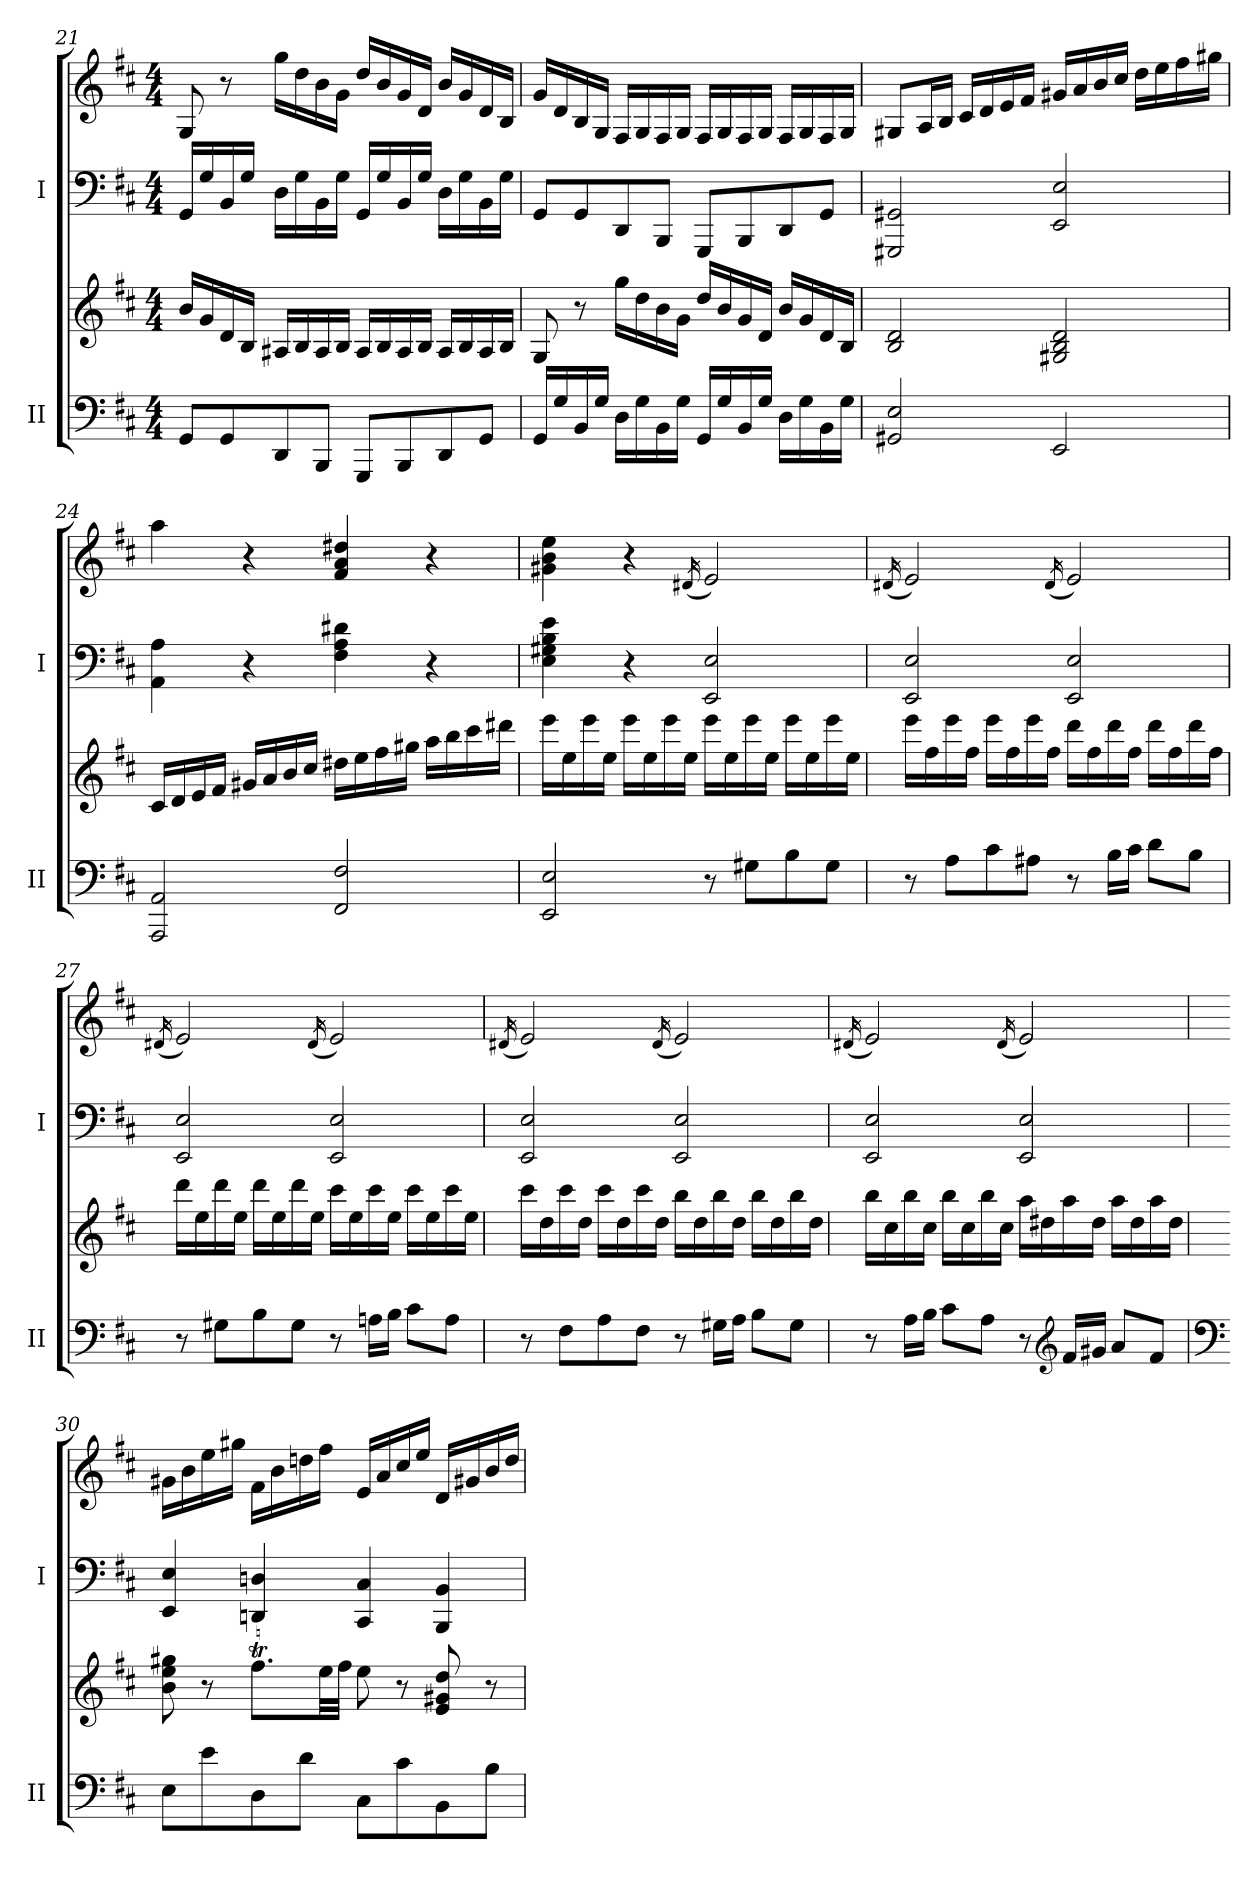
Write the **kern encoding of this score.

**kern	**kern	**kern	**kern
*part2	*part2	*part1	*part1
*staff4	*staff3	*staff2	*staff1
*I"II	*	*I"I	*
*I'II	*	*I'I	*
!!LO:LB:g=z
*clefF4	*clefG2	*clefF4	*clefG2
*k[f#c#]	*k[f#c#]	*k[f#c#]	*k[f#c#]
*M4/4	*M4/4	*M4/4	*M4/4
=21	=21	=21	=21
8GG/L	16b/LL	16GG/LL	8G/
.	16g/	16G/	.
8GG/	16d/	16BB/	8r
.	16B/JJ	16G/JJ	.
8DD/	16A#X/LL	16D\LL	16gg\LL
.	16B/	16G\	16dd\
8BBB/J	16A#/	16BB\	16b\
.	16B/JJ	16G\JJ	16g\JJ
8GGG/L	16A#/LL	16GG/LL	16dd/LL
.	16B/	16G/	16b/
8BBB/	16A#/	16BB/	16g/
.	16B/JJ	16G/JJ	16d/JJ
8DD/	16A#/LL	16D\LL	16b/LL
.	16B/	16G\	16g/
8GG/J	16A#/	16BB\	16d/
.	16B/JJ	16G\JJ	16B/JJ
=22	=22	=22	=22
16GG/LL	8G/	8GG/L	16g/LL
16G/	.	.	16d/
16BB/	8r	8GG/	16B/
16G/JJ	.	.	16G/JJ
16D\LL	16gg\LL	8DD/	16F#/LL
16G\	16dd\	.	16G/
16BB\	16b\	8BBB/J	16F#/
16G\JJ	16g\JJ	.	16G/JJ
16GG/LL	16dd/LL	8GGG/L	16F#/LL
16G/	16b/	.	16G/
16BB/	16g/	8BBB/	16F#/
16G/JJ	16d/JJ	.	16G/JJ
16D\LL	16b/LL	8DD/	16F#/LL
16G\	16g/	.	16G/
16BB\	16d/	8GG/J	16F#/
16G\JJ	16B/JJ	.	16G/JJ
!!LO:PB:g=z
=23	=23	=23	=23
2GG#X/ 2E/	2B/ 2d/	2GGG#X/ 2GG#X/	8G#X/L
.	.	.	16A/L
.	.	.	16B/JJ
.	.	.	16c#/LL
.	.	.	16d/
.	.	.	16e/
.	.	.	16f#/JJ
2EE/	2G#X/ 2B/ 2d/	2EE/ 2E/	16g#X/LL
.	.	.	16a/
.	.	.	16b/
.	.	.	16cc#/JJ
.	.	.	16dd\LL
.	.	.	16ee\
.	.	.	16ff#\
.	.	.	16gg#X\JJ
=24	=24	=24	=24
2AAA/ 2AA/	16c#/LL	4AA\ 4A\	4aa\
.	16d/	.	.
.	16e/	.	.
.	16f#/JJ	.	.
.	16g#X/LL	4r	4r
.	16a/	.	.
.	16b/	.	.
.	16cc#/JJ	.	.
2FF#/ 2F#/	16dd#X\LL	4F#\ 4A\ 4d#X\	4f#/ 4a/ 4dd#X/
.	16ee\	.	.
.	16ff#\	.	.
.	16gg#X\JJ	.	.
.	16aa\LL	4r	4r
.	16bb\	.	.
.	16ccc#\	.	.
.	16ddd#X\JJ	.	.
!!LO:LB:g=z
=25	=25	=25	=25
2EE/ 2E/	16eee\LL	4E\ 4G#X\ 4B\ 4e\	4g#X\ 4b\ 4ee\
.	16ee\	.	.
.	16eee\	.	.
.	16ee\JJ	.	.
.	16eee\LL	4r	4r
.	16ee\	.	.
.	16eee\	.	.
.	16ee\JJ	.	.
.	.	.	(16qd#X/
8r	16eee\LL	2EE/ 2E/	2e/)
.	16ee\	.	.
8G#X\L	16eee\	.	.
.	16ee\JJ	.	.
8B\	16eee\LL	.	.
.	16ee\	.	.
8G#\J	16eee\	.	.
.	16ee\JJ	.	.
=26	=26	=26	=26
.	.	.	(16qd#X/
8r	16eee\LL	2EE/ 2E/	2e/)
.	16ff#\	.	.
8A\L	16eee\	.	.
.	16ff#\JJ	.	.
8c#\	16eee\LL	.	.
.	16ff#\	.	.
8A#X\J	16eee\	.	.
.	16ff#\JJ	.	.
.	.	.	(16qd#/
8r	16ddd\LL	2EE/ 2E/	2e/)
.	16ff#\	.	.
16B\LL	16ddd\	.	.
16c#\JJ	16ff#\JJ	.	.
8d\L	16ddd\LL	.	.
.	16ff#\	.	.
8B\J	16ddd\	.	.
.	16ff#\JJ	.	.
!!LO:LB:g=z
=27	=27	=27	=27
.	.	.	(16qd#X/
8r	16ddd\LL	2EE/ 2E/	2e/)
.	16ee\	.	.
8G#X\L	16ddd\	.	.
.	16ee\JJ	.	.
8B\	16ddd\LL	.	.
.	16ee\	.	.
8G#\J	16ddd\	.	.
.	16ee\JJ	.	.
.	.	.	(16qd#/
8r	16ccc#\LL	2EE/ 2E/	2e/)
.	16ee\	.	.
16An\LL	16ccc#\	.	.
16B\JJ	16ee\JJ	.	.
8c#\L	16ccc#\LL	.	.
.	16ee\	.	.
8A\J	16ccc#\	.	.
.	16ee\JJ	.	.
=28	=28	=28	=28
.	.	.	(16qd#X/
8r	16ccc#\LL	2EE/ 2E/	2e/)
.	16dd\	.	.
8F#\L	16ccc#\	.	.
.	16dd\JJ	.	.
8A\	16ccc#\LL	.	.
.	16dd\	.	.
8F#\J	16ccc#\	.	.
.	16dd\JJ	.	.
.	.	.	(16qd#/
8r	16bb\LL	2EE/ 2E/	2e/)
.	16dd\	.	.
16G#X\LL	16bb\	.	.
16A\JJ	16dd\JJ	.	.
8B\L	16bb\LL	.	.
.	16dd\	.	.
8G#\J	16bb\	.	.
.	16dd\JJ	.	.
!!LO:PB:g=z
=29	=29	=29	=29
.	.	.	(16qd#X/
8r	16bb\LL	2EE/ 2E/	2e/)
.	16cc#\	.	.
16A\LL	16bb\	.	.
16B\JJ	16cc#\JJ	.	.
8c#\L	16bb\LL	.	.
.	16cc#\	.	.
8A\J	16bb\	.	.
.	16cc#\JJ	.	.
.	.	.	(16qd#/
8r	16aa\LL	2EE/ 2E/	2e/)
.	16dd#X\	.	.
*clefG2	*	*	*
16f#/LL	16aa\	.	.
16g#X/JJ	16dd#\JJ	.	.
8a/L	16aa\LL	.	.
.	16dd#\	.	.
8f#/J	16aa\	.	.
.	16dd#\JJ	.	.
=30	=30	=30	=30
*clefF4	*	*	*
8E\L	8b\ 8ee\ 8gg#X\	4EE/ 4E/	16g#X\LL
.	.	.	16b\
8e\	8r	.	16ee\
.	.	.	16gg#X\JJ
8D\	8.ff#t\L	4DDn/ 4Dn/	16f#\LL
.	.	.	16b\
8d\J	.	.	16ddn\
.	32ee\LL	.	16ff#\JJ
.	32ff#\JJJ	.	.
8C#\L	8ee\	4CC#/ 4C#/	16e/LL
.	.	.	16a/
8c#\	8r	.	16cc#/
.	.	.	16ee/JJ
8BB\	8e/ 8g#X/ 8dd/	4BBB/ 4BB/	16d/LL
.	.	.	16g#X/
8B\J	8r	.	16b/
.	.	.	16dd/JJ
=	=	=	=
*-	*-	*-	*-
